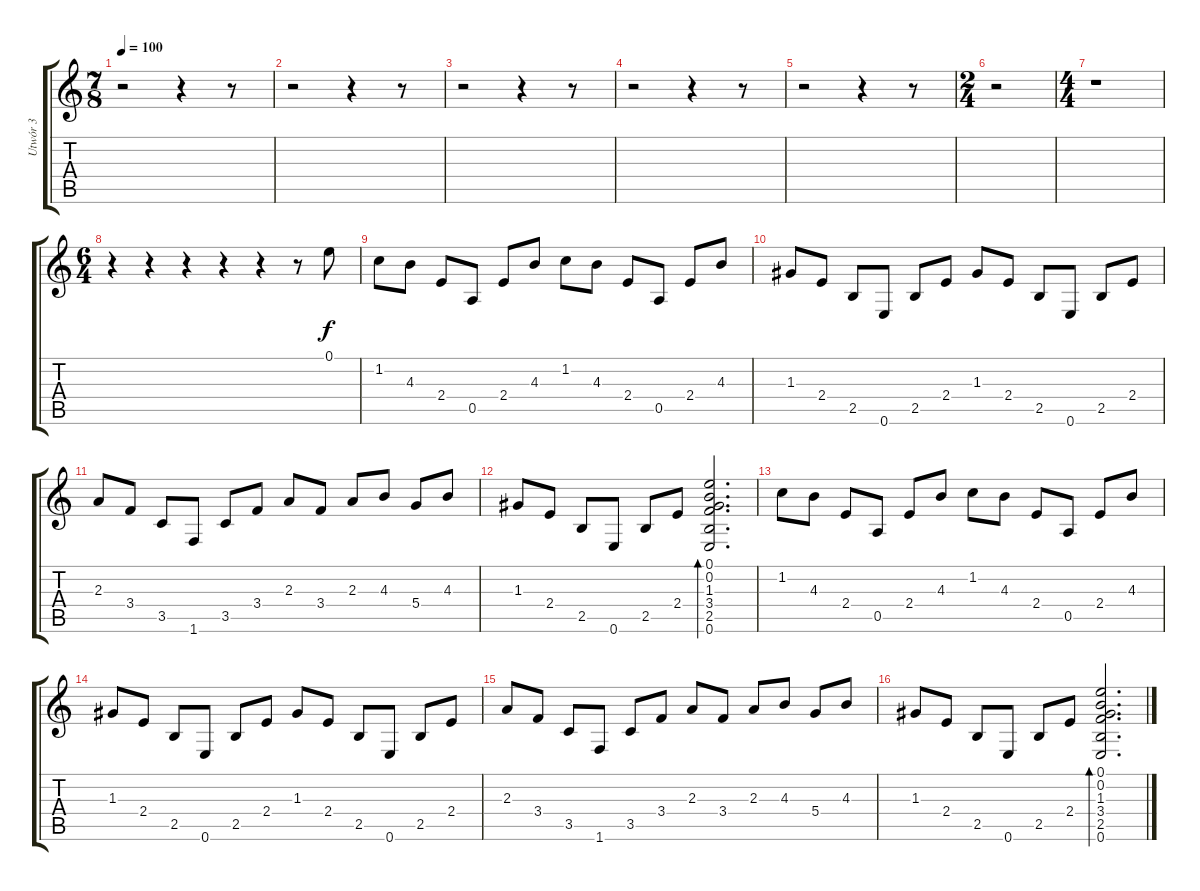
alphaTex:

\track ("Utwór 3" "Utwór 3") {instrument acousticguitarsteel}
\staff {score tabs}
\tuning (E4 B3 G3 D3 A2 E2) {hide}
\ts (7 8)
\tempo 100
\clef g2
\ks c
r.2{dy f} r.4 r.8 |
r.2 r.4 r.8 |
r.2 r.4 r.8 |
r.2 r.4 r.8 |
r.2 r.4 r.8 |
\ts (2 4)
r.2 |
\ts (4 4)
r.1 |
\ts (6 4)
r.4 r.4 r.4 r.4 r.4 r.8 0.1.8 |
1.2.8 4.3.8 2.4.8 0.5.8 2.4.8 4.3.8 1.2.8 4.3.8 2.4.8 0.5.8 2.4.8 4.3.8 |
1.3.8 2.4.8 2.5.8 0.6.8 2.5.8 2.4.8 1.3.8 2.4.8 2.5.8 0.6.8 2.5.8 2.4.8 |
2.3.8 3.4.8 3.5.8 1.6.8 3.5.8 3.4.8 2.3.8 3.4.8 2.3.8 4.3.8 5.4.8 4.3.8 |
1.3.8 2.4.8 2.5.8 0.6.8 2.5.8 2.4.8 (0.1 0.2 1.3 3.4 2.5 0.6).2{d bd 120} |
1.2.8 4.3.8 2.4.8 0.5.8 2.4.8 4.3.8 1.2.8 4.3.8 2.4.8 0.5.8 2.4.8 4.3.8 |
1.3.8 2.4.8 2.5.8 0.6.8 2.5.8 2.4.8 1.3.8 2.4.8 2.5.8 0.6.8 2.5.8 2.4.8 |
2.3.8 3.4.8 3.5.8 1.6.8 3.5.8 3.4.8 2.3.8 3.4.8 2.3.8 4.3.8 5.4.8 4.3.8 |
1.3.8 2.4.8 2.5.8 0.6.8 2.5.8 2.4.8 (0.1 0.2 1.3 3.4 2.5 0.6).2{d bd 120}
